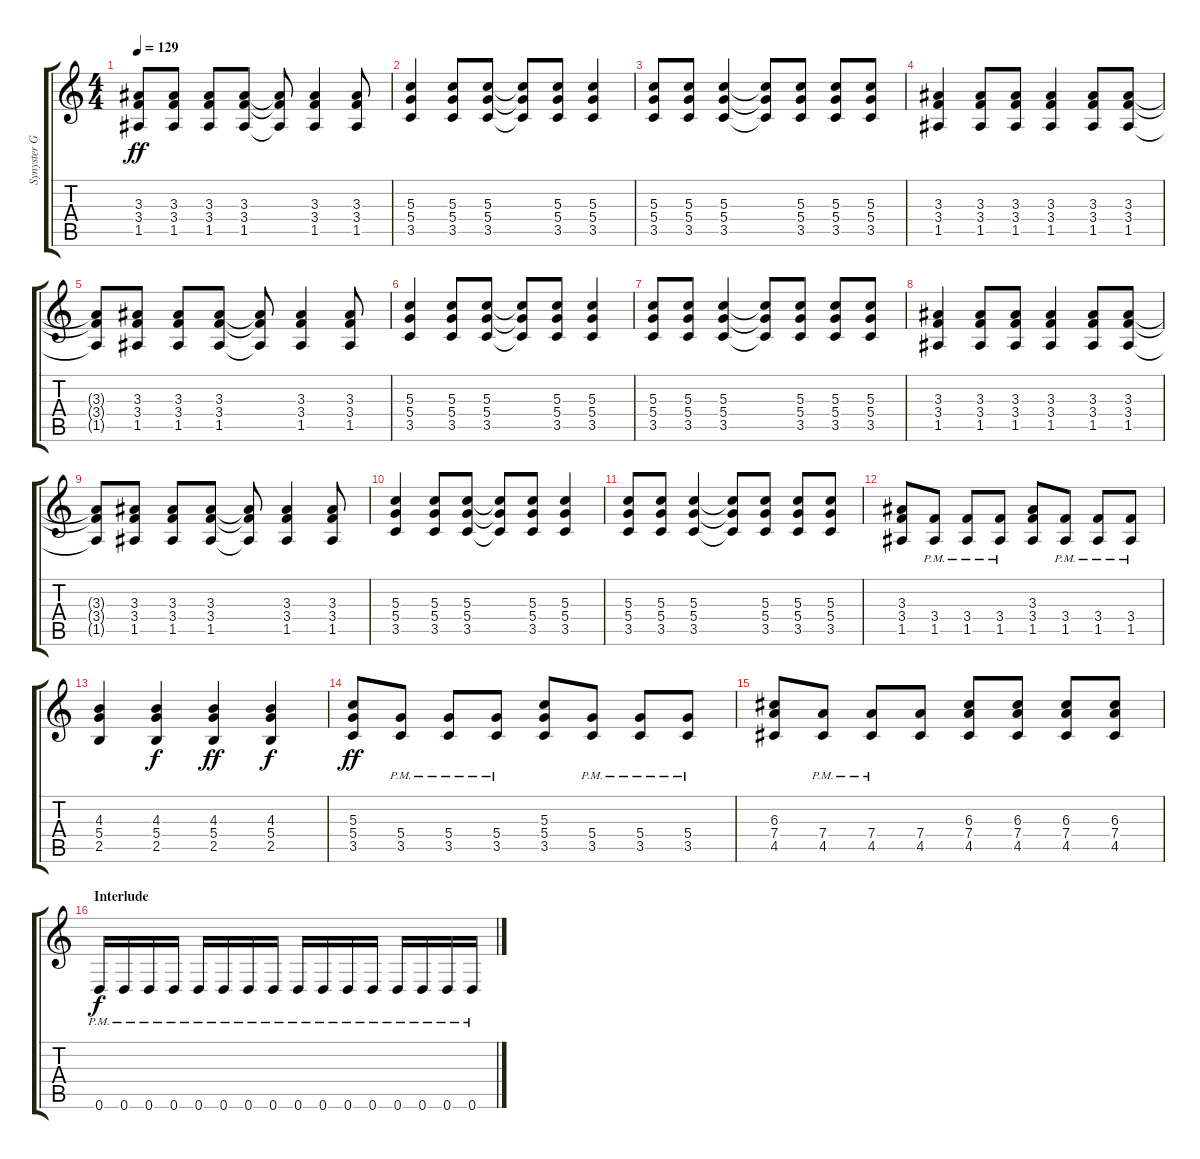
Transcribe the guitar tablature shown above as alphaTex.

\track ("Synyster Gates (Rhythm)" "Synyster G") {instrument distortionguitar}
\staff {score tabs}
\tuning (E4 B3 G3 D3 A2 D2) {hide}
\ts (4 4)
\tempo 129
\clef g2
\ks c
(3.3{t} 3.4{t} 1.5{t}).8{dy ff} (3.3 3.4 1.5).8 (3.3 3.4 1.5).8 (3.3 3.4 1.5).8 (3.3{t} 3.4{t} 1.5{t}).8 (3.3 3.4 1.5).4 (3.3 3.4 1.5).8 |
(5.3 5.4 3.5).4 (5.3 5.4 3.5).8 (5.3 5.4 3.5).8 (5.3{t} 5.4{t} 3.5{t}).8 (5.3 5.4 3.5).8 (5.3 5.4 3.5).4 |
(5.3 5.4 3.5).8 (5.3 5.4 3.5).8 (5.3 5.4 3.5).4 (5.3{t} 5.4{t} 3.5{t}).8 (5.3 5.4 3.5).8 (5.3 5.4 3.5).8 (5.3 5.4 3.5).8 |
(3.3 3.4 1.5).4 (3.3 3.4 1.5).8 (3.3 3.4 1.5).8 (3.3 3.4 1.5).4 (3.3 3.4 1.5).8 (3.3 3.4 1.5).8 |
(3.3{t} 3.4{t} 1.5{t}).8 (3.3 3.4 1.5).8 (3.3 3.4 1.5).8 (3.3 3.4 1.5).8 (3.3{t} 3.4{t} 1.5{t}).8 (3.3 3.4 1.5).4 (3.3 3.4 1.5).8 |
(5.3 5.4 3.5).4 (5.3 5.4 3.5).8 (5.3 5.4 3.5).8 (5.3{t} 5.4{t} 3.5{t}).8 (5.3 5.4 3.5).8 (5.3 5.4 3.5).4 |
(5.3 5.4 3.5).8 (5.3 5.4 3.5).8 (5.3 5.4 3.5).4 (5.3{t} 5.4{t} 3.5{t}).8 (5.3 5.4 3.5).8 (5.3 5.4 3.5).8 (5.3 5.4 3.5).8 |
(3.3 3.4 1.5).4 (3.3 3.4 1.5).8 (3.3 3.4 1.5).8 (3.3 3.4 1.5).4 (3.3 3.4 1.5).8 (3.3 3.4 1.5).8 |
(3.3{t} 3.4{t} 1.5{t}).8 (3.3 3.4 1.5).8 (3.3 3.4 1.5).8 (3.3 3.4 1.5).8 (3.3{t} 3.4{t} 1.5{t}).8 (3.3 3.4 1.5).4 (3.3 3.4 1.5).8 |
(5.3 5.4 3.5).4 (5.3 5.4 3.5).8 (5.3 5.4 3.5).8 (5.3{t} 5.4{t} 3.5{t}).8 (5.3 5.4 3.5).8 (5.3 5.4 3.5).4 |
(5.3 5.4 3.5).8 (5.3 5.4 3.5).8 (5.3 5.4 3.5).4 (5.3{t} 5.4{t} 3.5{t}).8 (5.3 5.4 3.5).8 (5.3 5.4 3.5).8 (5.3 5.4 3.5).8 |
(3.3 3.4 1.5).8 (3.4{pm} 1.5{pm}).8 (3.4{pm} 1.5{pm}).8 (3.4{pm} 1.5{pm}).8 (3.3 3.4 1.5).8 (3.4{pm} 1.5{pm}).8 (3.4{pm} 1.5{pm}).8 (3.4{pm} 1.5{pm}).8 |
(4.3 5.4 2.5).4 (4.3 5.4 2.5).4{dy f} (4.3 5.4 2.5).4{dy ff} (4.3 5.4 2.5).4{dy f} |
(5.3 5.4 3.5).8{dy ff} (5.4{pm} 3.5).8 (5.4{pm} 3.5{pm}).8 (5.4{pm} 3.5{pm}).8 (5.3 5.4 3.5).8 (5.4{pm} 3.5{pm}).8 (5.4{pm} 3.5{pm}).8 (5.4{pm} 3.5{pm}).8 |
(6.3 7.4 4.5).8 (7.4{pm} 4.5{pm}).8 (7.4{pm} 4.5{pm}).8 (7.4 4.5).8 (6.3 7.4 4.5).8 (6.3 7.4 4.5).8 (6.3 7.4 4.5).8 (6.3 7.4 4.5).8 |
\section ("" "Interlude")
0.6{pm}.16{dy f} 0.6{pm}.16 0.6{pm}.16 0.6{pm}.16 0.6{pm}.16 0.6{pm}.16 0.6{pm}.16 0.6{pm}.16 0.6{pm}.16 0.6{pm}.16 0.6{pm}.16 0.6{pm}.16 0.6{pm}.16 0.6{pm}.16 0.6{pm}.16 0.6{pm}.16
